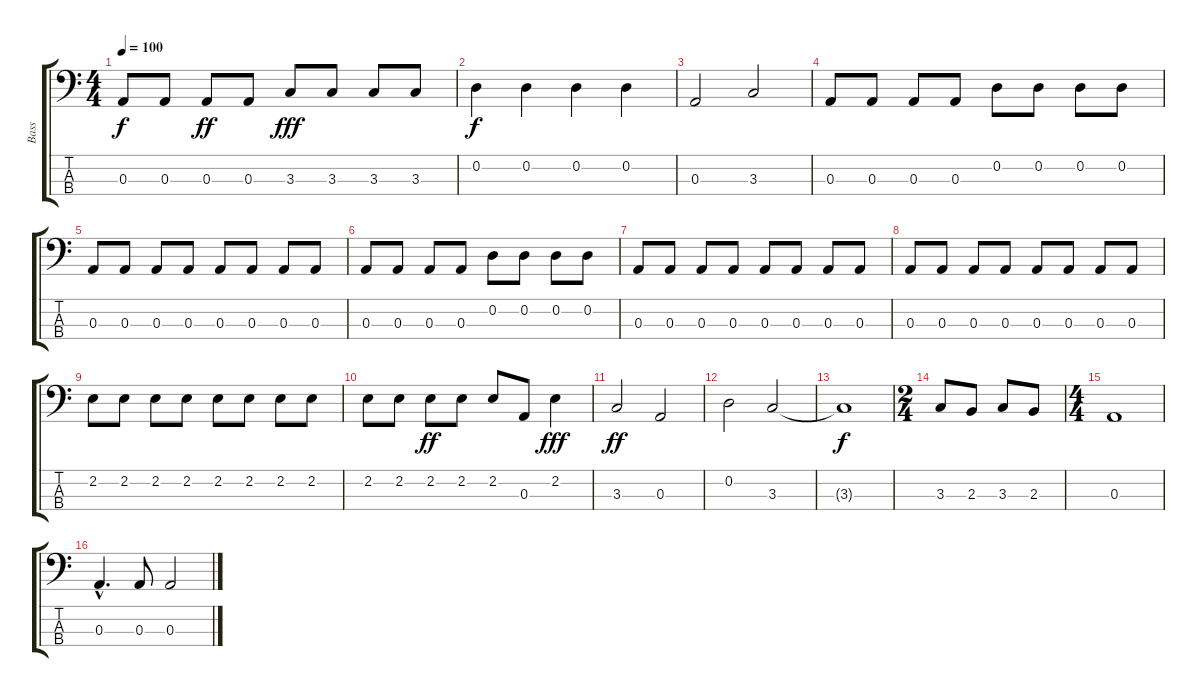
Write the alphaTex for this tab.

\track ("Bass" "Bass") {instrument acousticbass}
\staff {score tabs}
\tuning (G2 D2 A1 E1) {hide}
\ts (4 4)
\tempo 100
\clef f4
\ks c
0.3.8{dy f} 0.3.8 0.3.8{dy ff} 0.3.8 3.3.8{dy fff} 3.3.8 3.3.8 3.3.8 |
0.2.4{dy f} 0.2.4 0.2.4 0.2.4 |
0.3.2 3.3.2 |
0.3.8 0.3.8 0.3.8 0.3.8 0.2.8 0.2.8 0.2.8 0.2.8 |
0.3.8 0.3.8 0.3.8 0.3.8 0.3.8 0.3.8 0.3.8 0.3.8 |
0.3.8 0.3.8 0.3.8 0.3.8 0.2.8 0.2.8 0.2.8 0.2.8 |
0.3.8 0.3.8 0.3.8 0.3.8 0.3.8 0.3.8 0.3.8 0.3.8 |
0.3.8 0.3.8 0.3.8 0.3.8 0.3.8 0.3.8 0.3.8 0.3.8 |
2.2.8 2.2.8 2.2.8 2.2.8 2.2.8 2.2.8 2.2.8 2.2.8 |
2.2.8 2.2.8 2.2.8{dy ff} 2.2.8 2.2.8 0.3.8 2.2.4{dy fff} |
3.3.2{dy ff} 0.3.2 |
0.2.2 3.3.2 |
3.3{t}.1{dy f} |
\ts (2 4)
3.3.8 2.3.8 3.3.8 2.3.8 |
\ts (4 4)
0.3.1 |
0.3{hac}.4{d} 0.3.8 0.3.2
